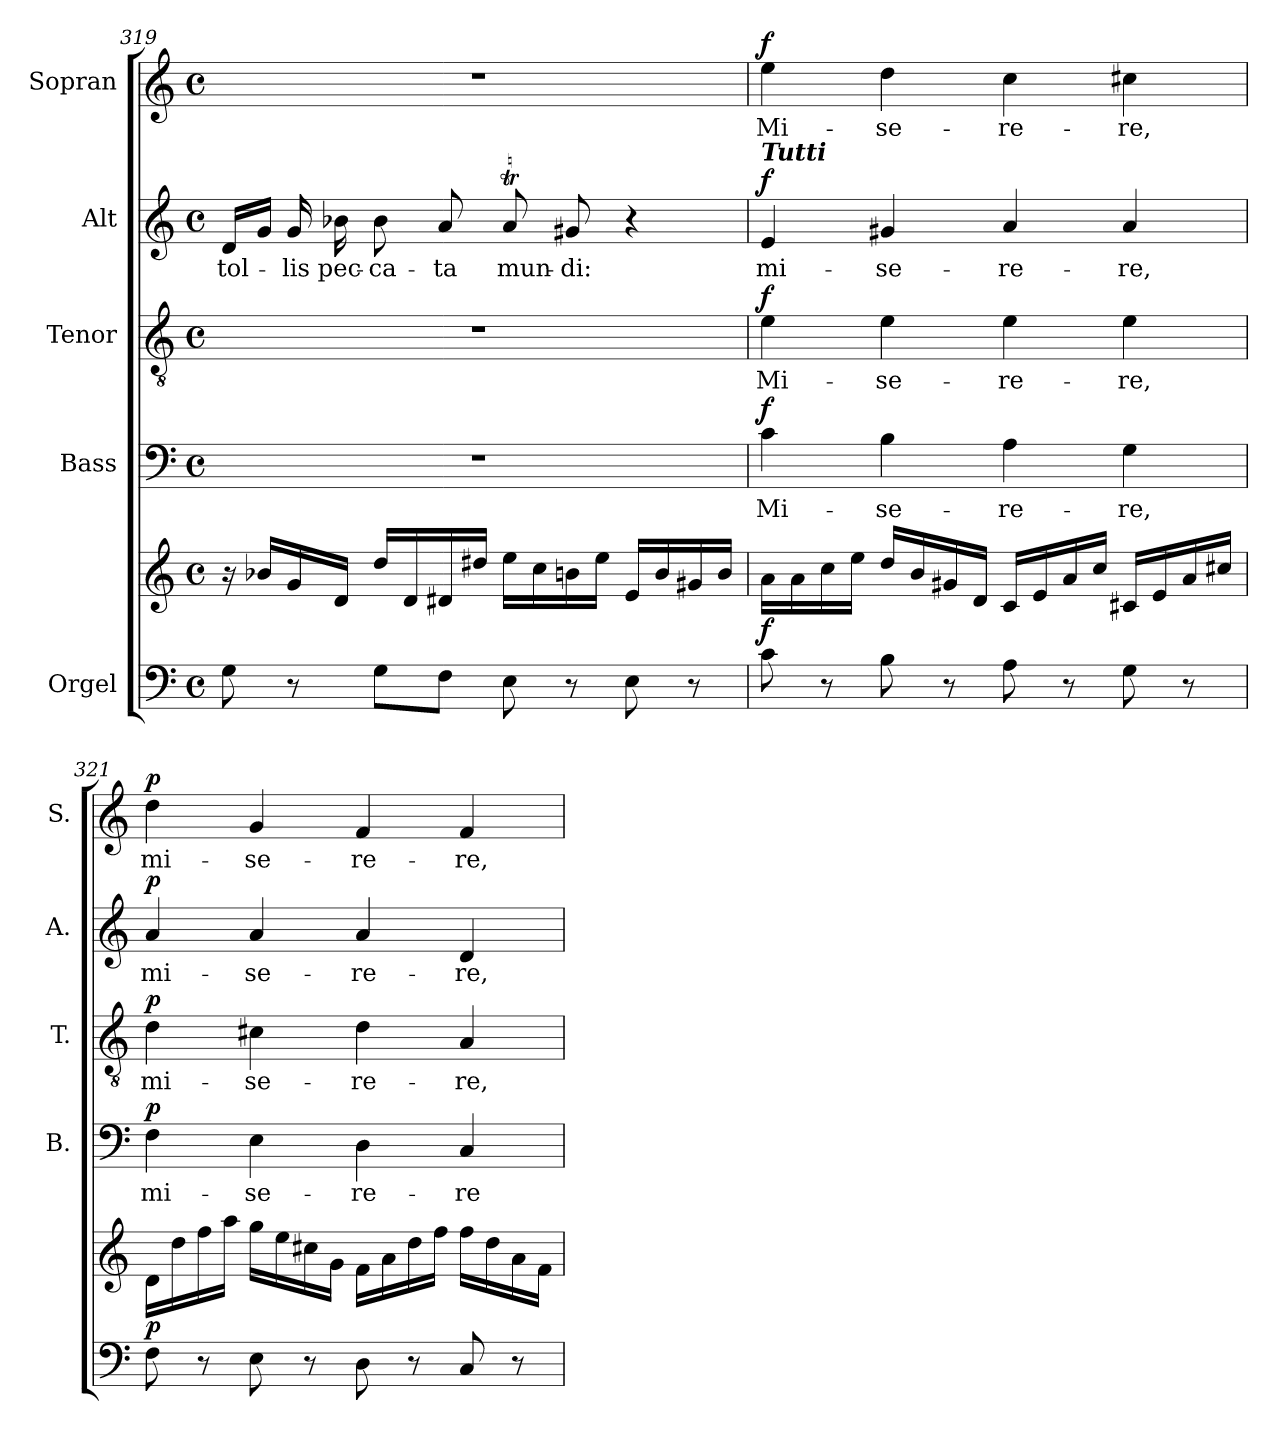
**kern	**kern	**dynam	**kern	**text	**dynam	**kern	**text	**dynam	**kern	**text	**dynam	**kern	**text	**dynam
*part5	*part5	*part5	*part4	*part4	*part4	*part3	*part3	*part3	*part2	*part2	*part2	*part1	*part1	*part1
*staff6	*staff5	*staff5/6	*staff4	*staff4	*staff4	*staff3	*staff3	*staff3	*staff2	*staff2	*staff2	*staff1	*staff1	*staff1
*I"Orgel	*	*	*I"Bass	*	*	*I"Tenor	*	*	*I"Alt	*	*	*I"Sopran	*	*
*	*	*	*I'B.	*	*	*I'T.	*	*	*I'A.	*	*	*I'S.	*	*
*clefF4	*clefG2	*	*clefF4	*	*	*clefGv2	*	*	*clefG2	*	*	*clefG2	*	*
*k[]	*k[]	*	*k[]	*	*	*k[]	*	*	*k[]	*	*	*k[]	*	*
*C:	*C:	*	*C:	*	*	*C:	*	*	*C:	*	*	*C:	*	*
*M4/4	*M4/4	*	*M4/4	*	*	*M4/4	*	*	*M4/4	*	*	*M4/4	*	*
*met(c)	*met(c)	*	*met(c)	*	*	*met(c)	*	*	*met(c)	*	*	*met(c)	*	*
=319	=319	=319	=319	=319	=319	=319	=319	=319	=319	=319	=319	=319	=319	=319
!	!	!	!	!	!	!	!	!	!	!LO:LY:b	!	!	!	!
8G\	16r	.	1r	.	.	1r	.	.	16d/LL	tol-	.	1r	.	.
.	16b-X/LL	.	.	.	.	.	.	.	16g/JJ	.	.	.	.	.
!	!	!	!	!	!	!	!	!	!	!LO:LY:b	!	!	!	!
8r	16g/	.	.	.	.	.	.	.	16g/	-lis	.	.	.	.
!	!	!	!	!	!	!	!	!	!	!LO:LY:b	!	!	!	!
.	16d/JJ	.	.	.	.	.	.	.	16b-X\	pec-	.	.	.	.
!	!	!	!	!	!	!	!	!	!	!LO:LY:b	!	!	!	!
8G\L	16dd/LL	.	.	.	.	.	.	.	8b-\	-ca-	.	.	.	.
.	16d/	.	.	.	.	.	.	.	.	.	.	.	.	.
!	!	!	!	!	!	!	!	!	!	!LO:LY:b	!	!	!	!
8F\J	16d#X/	.	.	.	.	.	.	.	8a/	-ta	.	.	.	.
.	16dd#X/JJ	.	.	.	.	.	.	.	.	.	.	.	.	.
!	!	!	!	!	!	!	!	!	!	!LO:LY:b	!	!	!	!
8E\	16ee\LL	.	.	.	.	.	.	.	8aT/	mun-	.	.	.	.
.	16cc\	.	.	.	.	.	.	.	.	.	.	.	.	.
!	!	!	!	!	!	!	!	!	!	!LO:LY:b	!	!	!	!
8r	16bn\	.	.	.	.	.	.	.	8g#X/	-di:	.	.	.	.
.	16ee\JJ	.	.	.	.	.	.	.	.	.	.	.	.	.
8E\	16e/LL	.	.	.	.	.	.	.	4r	.	.	.	.	.
.	16b/	.	.	.	.	.	.	.	.	.	.	.	.	.
8r	16g#X/	.	.	.	.	.	.	.	.	.	.	.	.	.
.	16b/JJ	.	.	.	.	.	.	.	.	.	.	.	.	.
=320	=320	=320	=320	=320	=320	=320	=320	=320	=320	=320	=320	=320	=320	=320
!	!	!	!	!	!	!	!	!	!LO:TX:a:Bi:t=Tutti	!	!	!	!	!
!	!	!LO:DY:b	!	!LO:LY:b	!LO:DY:a	!	!LO:LY:b	!LO:DY:a	!	!LO:LY:b	!LO:DY:a	!	!LO:LY:b	!LO:DY:a
8c\	16a\LL	f	4c\	Mi-	f	4e\	Mi-	f	4e/	mi-	f	4ee\	Mi-	f
.	16a\	.	.	.	.	.	.	.	.	.	.	.	.	.
8r	16cc\	.	.	.	.	.	.	.	.	.	.	.	.	.
.	16ee\JJ	.	.	.	.	.	.	.	.	.	.	.	.	.
!	!	!	!	!LO:LY:b	!	!	!LO:LY:b	!	!	!LO:LY:b	!	!	!LO:LY:b	!
8B\	16dd/LL	.	4B\	-se-	.	4e\	-se-	.	4g#X/	-se-	.	4dd\	-se-	.
.	16b/	.	.	.	.	.	.	.	.	.	.	.	.	.
8r	16g#X/	.	.	.	.	.	.	.	.	.	.	.	.	.
.	16d/JJ	.	.	.	.	.	.	.	.	.	.	.	.	.
!	!	!	!	!LO:LY:b	!	!	!LO:LY:b	!	!	!LO:LY:b	!	!	!LO:LY:b	!
8A\	16c/LL	.	4A\	-re-	.	4e\	-re-	.	4a/	-re-	.	4cc\	-re-	.
.	16e/	.	.	.	.	.	.	.	.	.	.	.	.	.
8r	16a/	.	.	.	.	.	.	.	.	.	.	.	.	.
.	16cc/JJ	.	.	.	.	.	.	.	.	.	.	.	.	.
!	!	!	!	!LO:LY:b	!	!	!LO:LY:b	!	!	!LO:LY:b	!	!	!LO:LY:b	!
8G\	16c#X/LL	.	4G\	-re,	.	4e\	-re,	.	4a/	-re,	.	4cc#X\	-re,	.
.	16e/	.	.	.	.	.	.	.	.	.	.	.	.	.
8r	16a/	.	.	.	.	.	.	.	.	.	.	.	.	.
.	16cc#X/JJ	.	.	.	.	.	.	.	.	.	.	.	.	.
=321	=321	=321	=321	=321	=321	=321	=321	=321	=321	=321	=321	=321	=321	=321
!	!	!LO:DY:b	!	!LO:LY:b	!LO:DY:a	!	!LO:LY:b	!LO:DY:a	!	!LO:LY:b	!LO:DY:a	!	!LO:LY:b	!LO:DY:a
8F\	16d\LL	p	4F\	mi-	p	4d\	mi-	p	4a/	mi-	p	4dd\	mi-	p
.	16dd\	.	.	.	.	.	.	.	.	.	.	.	.	.
8r	16ff\	.	.	.	.	.	.	.	.	.	.	.	.	.
.	16aa\JJ	.	.	.	.	.	.	.	.	.	.	.	.	.
!	!	!	!	!LO:LY:b	!	!	!LO:LY:b	!	!	!LO:LY:b	!	!	!LO:LY:b	!
8E\	16gg\LL	.	4E\	-se-	.	4c#X\	-se-	.	4a/	-se-	.	4g/	-se-	.
.	16ee\	.	.	.	.	.	.	.	.	.	.	.	.	.
8r	16cc#X\	.	.	.	.	.	.	.	.	.	.	.	.	.
.	16g\JJ	.	.	.	.	.	.	.	.	.	.	.	.	.
!	!	!	!	!LO:LY:b	!	!	!LO:LY:b	!	!	!LO:LY:b	!	!	!LO:LY:b	!
8D\	16f\LL	.	4D\	-re-	.	4d\	-re-	.	4a/	-re-	.	4f/	-re-	.
.	16a\	.	.	.	.	.	.	.	.	.	.	.	.	.
8r	16dd\	.	.	.	.	.	.	.	.	.	.	.	.	.
.	16ff\JJ	.	.	.	.	.	.	.	.	.	.	.	.	.
!	!	!	!	!LO:LY:b	!	!	!LO:LY:b	!	!	!LO:LY:b	!	!	!LO:LY:b	!
8C/	16ff\LL	.	4C/	-re	.	4A/	-re,	.	4d/	-re,	.	4f/	-re,	.
.	16dd\	.	.	.	.	.	.	.	.	.	.	.	.	.
8r	16a\	.	.	.	.	.	.	.	.	.	.	.	.	.
.	16f\JJ	.	.	.	.	.	.	.	.	.	.	.	.	.
=	=	=	=	=	=	=	=	=	=	=	=	=	=	=
*-	*-	*-	*-	*-	*-	*-	*-	*-	*-	*-	*-	*-	*-	*-
